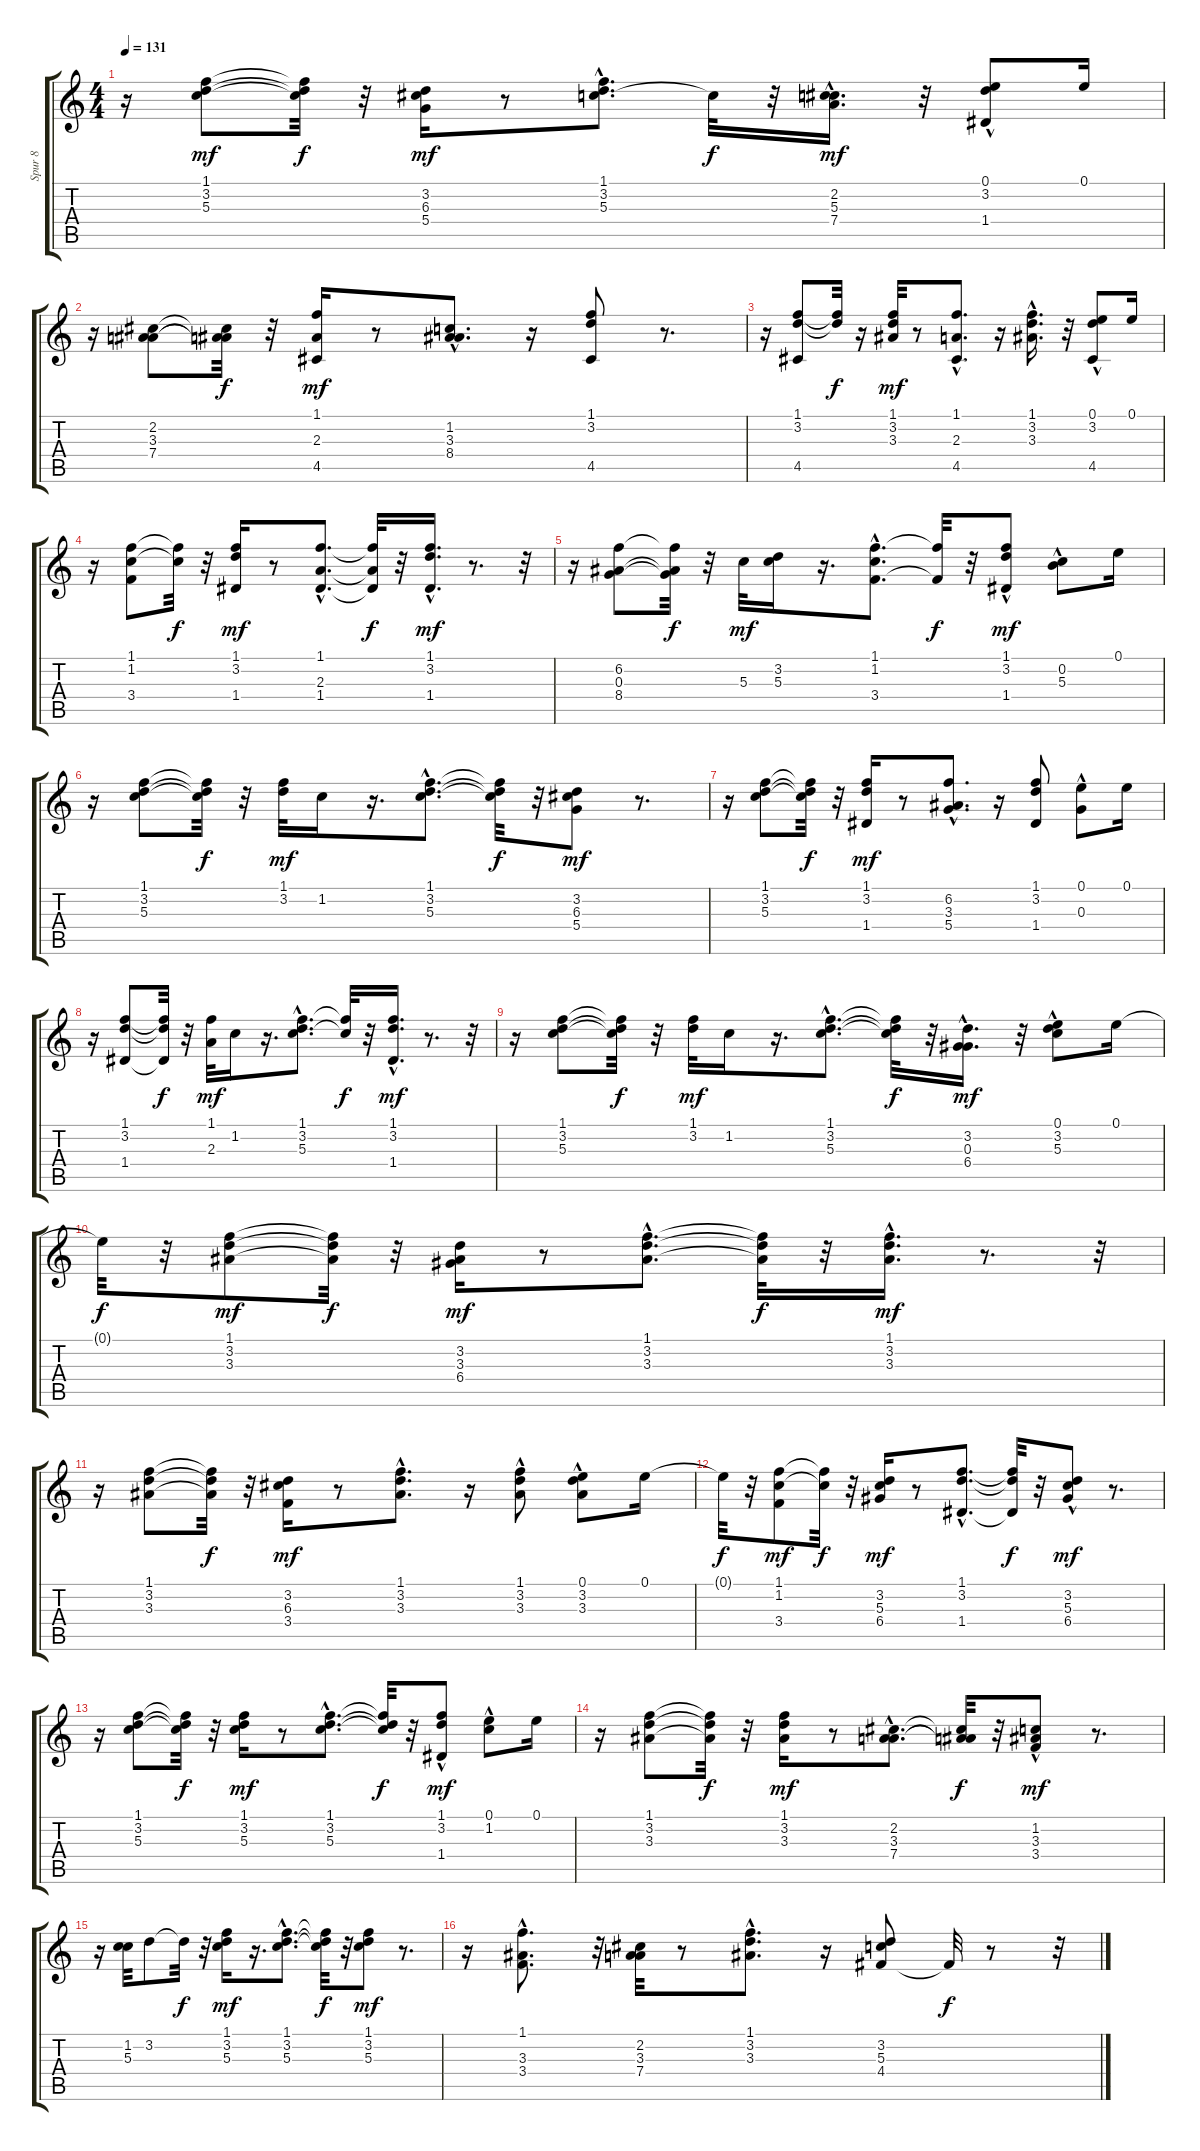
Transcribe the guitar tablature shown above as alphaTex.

\track ("Spur 8" "Spur 8") {instrument acousticguitarnylon}
\staff {score tabs}
\tuning (E4 B3 G3 D3 A2 E2) {hide}
\ts (4 4)
\tempo 131
\clef g2
\ks c
r.16{dy mf} (1.1 3.2 5.3).8 (1.1{t} 3.2{t} 5.3{t}).32{dy f} r.32 (3.2 6.3 5.4).16{dy mf} r.8 (1.1{hac} 3.2{hac} 5.3{hac}).8{d} 5.3{t}.32{dy f} r.32 (2.2{hac} 5.3{hac} 7.4{hac}).16{d dy mf} r.32 (0.1{hac} 3.2{hac} 1.4{hac}).8 0.1.16 |
r.16 (2.2 3.3 7.4).8 (2.2{t} 3.3{t} 7.4{t}).32{dy f} r.32 (1.1 2.3 4.5).16{dy mf} r.8 (1.2{hac} 3.3{hac} 8.4{hac}).8{d} r.16 (1.1 3.2 4.5).8 r.8{d} |
r.16 (1.1 3.2 4.5).8 (1.1{t} 3.2{t}).32{dy f} r.16 (1.1 3.2 3.3).32{dy mf} r.8 (1.1{hac} 2.3{hac} 4.5{hac}).8{d} r.16 (1.1{hac} 3.2{hac} 3.3).16{d} r.32 (0.1{hac} 3.2{hac} 4.5{hac}).8 0.1.16 |
r.16 (1.1 1.2 3.4).8 (1.1{t} 1.2{t}).32{dy f} r.32 (1.1 3.2 1.4).16{dy mf} r.8 (1.1{hac} 2.3{hac} 1.4{hac}).8{d} (1.1{t} 2.3{t} 1.4{t}).32{dy f} r.32 (1.1{hac} 3.2{hac} 1.4{hac}).16{d dy mf} r.8{d} r.32 |
r.16 (6.2 0.3 8.4).8 (6.2{t} 0.3{t} 8.4{t}).32{dy f} r.32 5.3.32{dy mf} (3.2 5.3).16 r.16{d} (1.1{hac} 1.2{hac} 3.4{hac}).8{d} (1.1{t} 3.4{t}).32{dy f} r.32 (1.1 3.2 1.4{hac}).8{dy mf} (0.2{hac} 5.3).8 0.1.16 |
r.16 (1.1 3.2 5.3).8 (1.1{t} 3.2{t} 5.3{t}).32{dy f} r.32 (1.1 3.2).32{dy mf} 1.2.16 r.16{d} (1.1{hac} 3.2{hac} 5.3{hac}).8{d} (1.1{t} 3.2{t} 5.3{t}).32{dy f} r.32 (3.2 6.3 5.4).8{dy mf} r.8{d} |
r.16 (1.1 3.2 5.3).8 (1.1{t} 3.2{t} 5.3{t}).32{dy f} r.32 (1.1 3.2 1.4).16{dy mf} r.8 (6.2{hac} 3.3{hac} 5.4{hac}).8{d} r.16 (1.1 3.2 1.4).8 (0.1{hac} 0.3{hac}).8 0.1.16 |
r.16 (1.1 3.2 1.4).8 (1.1{t} 3.2{t} 1.4{t}).32{dy f} r.32 (1.1 2.3).32{dy mf} 1.2.16 r.16{d} (1.1{hac} 3.2{hac} 5.3{hac}).8{d} (1.1{t} 5.3{t}).32{dy f} r.32 (1.1{hac} 3.2 1.4{hac}).16{d dy mf} r.8{d} r.32 |
r.16 (1.1 3.2 5.3).8 (1.1{t} 3.2{t} 5.3{t}).32{dy f} r.32 (1.1 3.2).32{dy mf} 1.2.16 r.16{d} (1.1{hac} 3.2{hac} 5.3{hac}).8{d} (1.1{t} 3.2{t} 5.3{t}).32{dy f} r.32 (3.2{hac} 0.3{hac} 6.4{hac}).16{d dy mf} r.32 (0.1{hac} 3.2 5.3{hac}).8 0.1.16 |
0.1{t}.32{dy f} r.32 (1.1 3.2 3.3).8{dy mf} (1.1{t} 3.2{t} 3.3{t}).32{dy f} r.32 (3.2 3.3 6.4).16{dy mf} r.8 (1.1{hac} 3.2{hac} 3.3{hac}).8{d} (1.1{t} 3.2{t} 3.3{t}).32{dy f} r.32 (1.1{hac} 3.2{hac} 3.3{hac}).16{d dy mf} r.8{d} r.32 |
r.16 (1.1 3.2 3.3).8 (1.1{t} 3.2{t} 3.3{t}).32{dy f} r.32 (3.2 6.3 3.4).16{dy mf} r.8 (1.1{hac} 3.2{hac} 3.3{hac}).8{d} r.16 (1.1{hac} 3.2 3.3).8 (0.1{hac} 3.2 3.3{hac}).8 0.1.16 |
0.1{t}.32{dy f} r.32 (1.1 1.2 3.4).8{dy mf} (1.1{t} 1.2{t}).32{dy f} r.32 (3.2 5.3 6.4).16{dy mf} r.8 (1.1{hac} 3.2{hac} 1.4{hac}).8{d} (1.1{t} 3.2{t} 1.4{t}).32{dy f} r.32 (3.2{hac} 5.3{hac} 6.4).8{dy mf} r.8{d} |
r.16 (1.1 3.2 5.3).8 (1.1{t} 3.2{t} 5.3{t}).32{dy f} r.32 (1.1 3.2 5.3).16{dy mf} r.8 (1.1{hac} 3.2{hac} 5.3{hac}).8{d} (1.1{t} 3.2{t} 5.3{t}).32{dy f} r.32 (1.1{hac} 3.2{hac} 1.4{hac}).8{dy mf} (0.1{hac} 1.2{hac}).8 0.1.16 |
r.16 (1.1 3.2 3.3).8 (1.1{t} 3.2{t} 3.3{t}).32{dy f} r.32 (1.1 3.2 3.3).16{dy mf} r.8 (2.2{hac} 3.3{hac} 7.4{hac}).8{d} (2.2{t} 3.3{t} 7.4{t}).32{dy f} r.32 (1.2 3.3 3.4{hac}).8{dy mf} r.8{d} |
r.16 (1.2 5.3).32 3.2.8 3.2{t}.32{dy f} r.32 (1.1 3.2 5.3).16{dy mf} r.16{d} (1.1{hac} 3.2{hac} 5.3{hac}).8{d} (1.1{t} 3.2{t} 5.3{t}).32{dy f} r.32 (1.1 3.2 5.3).8{dy mf} r.8{d} |
r.16 (1.1{hac} 3.3{hac} 3.4).8{d} r.32 (2.2 3.3 7.4).32 r.8 (1.1{hac} 3.2{hac} 3.3{hac}).8{d} r.16 (3.2 5.3 4.4).8 4.4{t}.32{dy f} r.8 r.32
